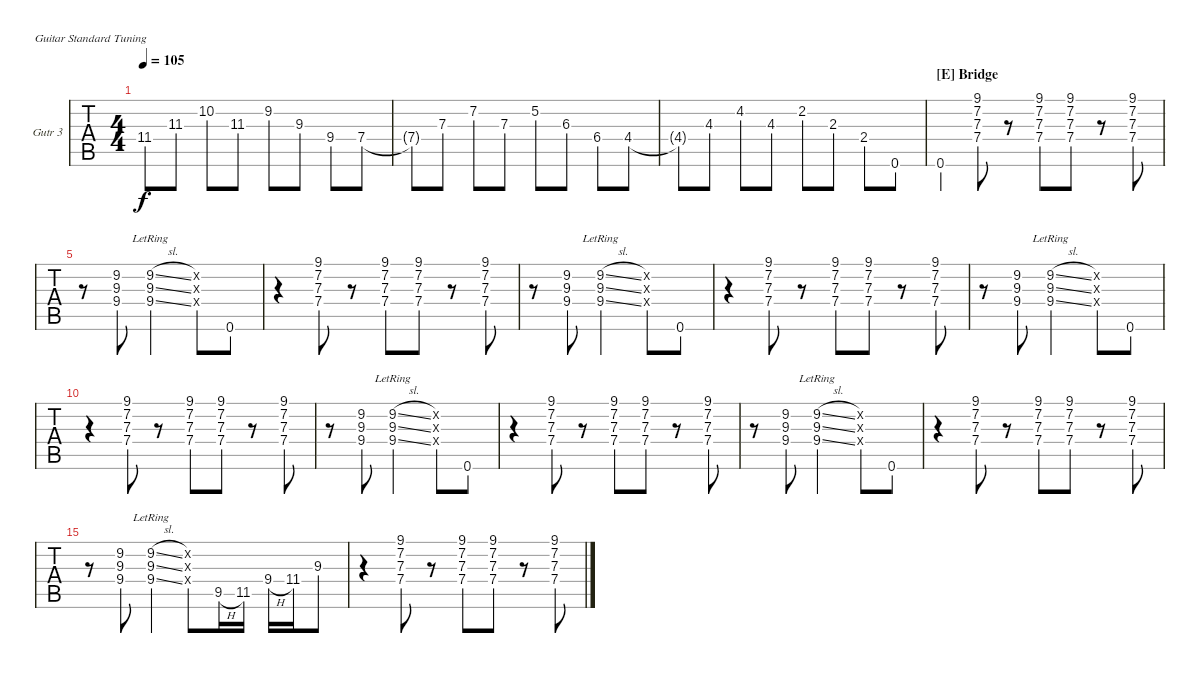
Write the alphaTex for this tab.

\bracketExtendMode nobrackets
\firstSystemTrackNameOrientation horizontal
\otherSystemsTrackNameOrientation horizontal
\defaultBarNumberDisplay FirstOfSystem
\track ("Guitar 3" "Gutr 3") {instrument overdrivenguitar}
\staff {tabs}
\tuning (E4 B3 G3 D3 A2 E2)
\ts (4 4)
\tempo 105
\clef g2
\ks c
11.4.8{dy f} 11.3.8 10.2.8 11.3.8 9.2.8 9.3.8 9.4.8 7.4.8 |
7.4{t}.8 7.3.8 7.2.8 7.3.8 5.2.8 6.3.8 6.4.8 4.4.8 |
4.4{t}.8 4.3.8 4.2.8 4.3.8 2.2.8 2.3.8 2.4.8 0.6.8 |
\section ("E" "Bridge")
0.6.4 (7.2 7.3 7.4 9.1).8 r.8 (7.2 7.3 7.4 9.1).8 (7.2 7.3 7.4 9.1).8 r.8 (7.2 7.3 7.4 9.1).8 |
r.8 (9.2 9.3 9.4).8 (9.2{sl lr} 9.3{sl lr} 9.4{sl lr}).2 (0.2{x} 0.3{x} 0.4{x}).8 0.6.8 |
r.4 (7.2 7.3 7.4 9.1).8 r.8 (7.2 7.3 7.4 9.1).8 (7.2 7.3 7.4 9.1).8 r.8 (7.2 7.3 7.4 9.1).8 |
r.8 (9.2 9.3 9.4).8 (9.2{sl lr} 9.3{sl lr} 9.4{sl lr}).2 (0.2{x} 0.3{x} 0.4{x}).8 0.6.8 |
r.4 (7.2 7.3 7.4 9.1).8 r.8 (7.2 7.3 7.4 9.1).8 (7.2 7.3 7.4 9.1).8 r.8 (7.2 7.3 7.4 9.1).8 |
r.8 (9.2 9.3 9.4).8 (9.2{sl lr} 9.3{sl lr} 9.4{sl lr}).2 (0.2{x} 0.3{x} 0.4{x}).8 0.6.8 |
r.4 (7.2 7.3 7.4 9.1).8 r.8 (7.2 7.3 7.4 9.1).8 (7.2 7.3 7.4 9.1).8 r.8 (7.2 7.3 7.4 9.1).8 |
r.8 (9.2 9.3 9.4).8 (9.2{sl lr} 9.3{sl lr} 9.4{sl lr}).2 (0.2{x} 0.3{x} 0.4{x}).8 0.6.8 |
r.4 (7.2 7.3 7.4 9.1).8 r.8 (7.2 7.3 7.4 9.1).8 (7.2 7.3 7.4 9.1).8 r.8 (7.2 7.3 7.4 9.1).8 |
r.8 (9.2 9.3 9.4).8 (9.2{sl lr} 9.3{sl lr} 9.4{sl lr}).2 (0.2{x} 0.3{x} 0.4{x}).8 0.6.8 |
r.4 (7.2 7.3 7.4 9.1).8 r.8 (7.2 7.3 7.4 9.1).8 (7.2 7.3 7.4 9.1).8 r.8 (7.2 7.3 7.4 9.1).8 |
r.8 (9.2 9.3 9.4).8 (9.2{sl lr} 9.3{sl lr} 9.4{sl lr}).4 (0.2{x} 0.3{x} 0.4{x}).8 9.5{h}.16 11.5.16 9.4{h}.16 11.4.16 9.3.8 |
r.4 (7.2 7.3 7.4 9.1).8 r.8 (7.2 7.3 7.4 9.1).8 (7.2 7.3 7.4 9.1).8 r.8 (7.2 7.3 7.4 9.1).8
